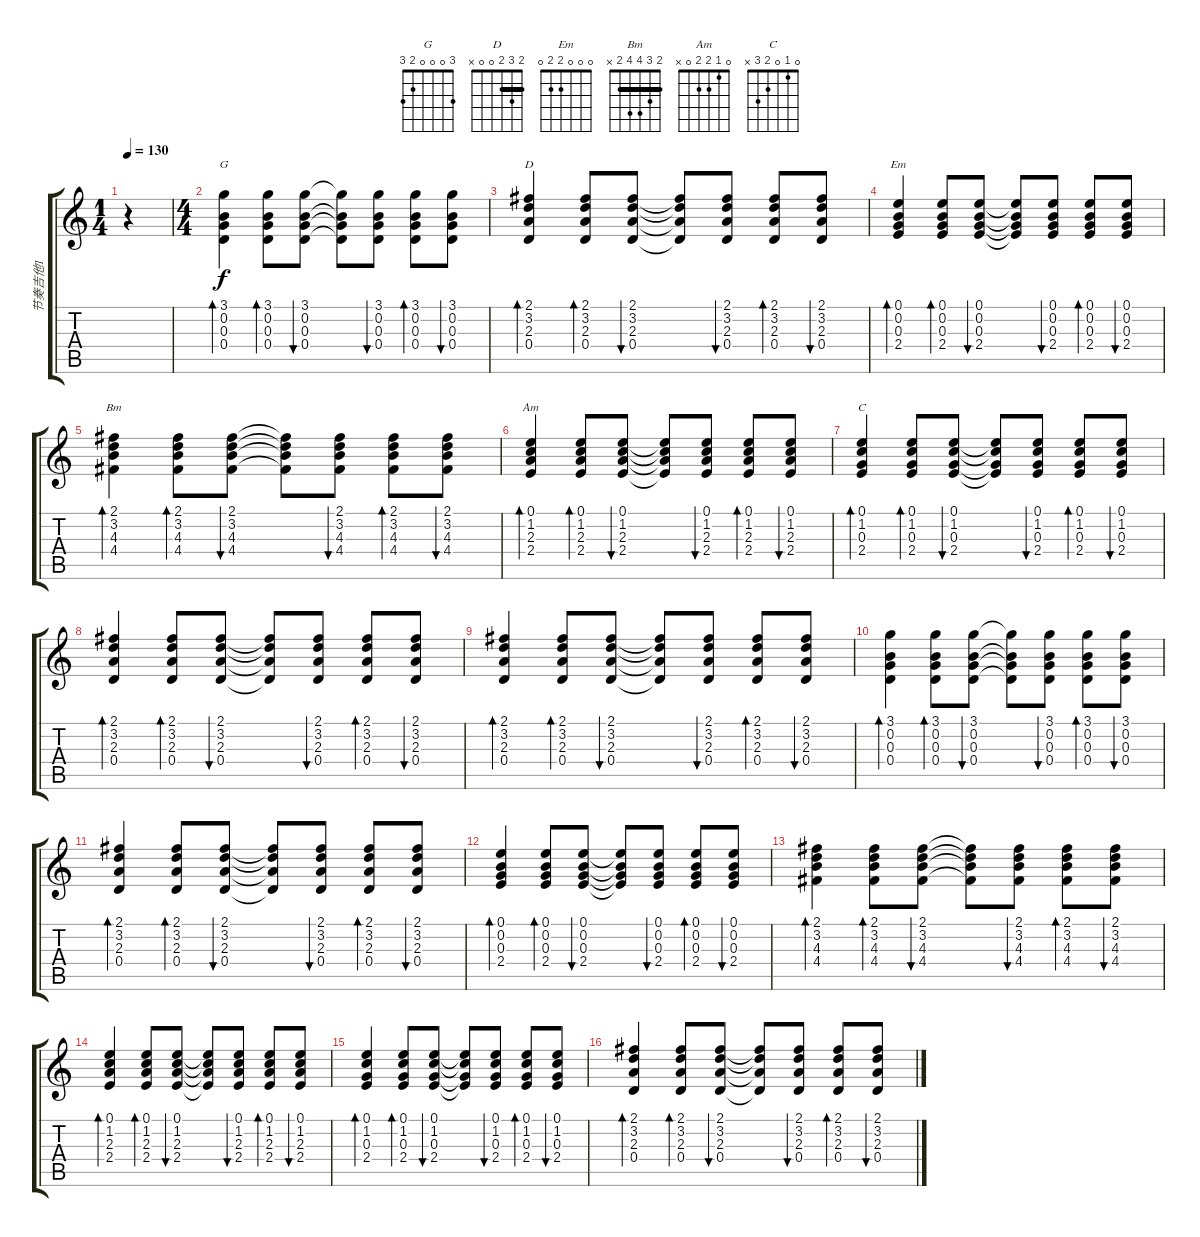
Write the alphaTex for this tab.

\track ("节奏吉他1" "节奏吉他1") {instrument acousticguitarsteel}
\staff {score tabs}
\tuning (E4 B3 G3 D3 A2 E2) {hide}
\chord ("G" 3 0 0 0 2 3)
\chord ("D" 2 3 2 0 0 x) {barre 2}
\chord ("Em" 0 0 0 2 2 0)
\chord ("Bm" 2 3 4 4 2 x) {barre 2}
\chord ("Am" 0 1 2 2 0 x)
\chord ("C" 0 1 0 2 3 x)
\ts (1 4)
\tempo 130
\clef g2
\ks c
r.4{dy f instrument acousticguitarsteel} |
\ts (4 4)
(3.1 0.2 0.3 0.4).4{bd 120 ch "G"} (3.1 0.2 0.3 0.4).8{bd 120} (3.1 0.2 0.3 0.4).8{bu 120} (3.1{t} 0.2{t} 0.3{t} 0.4{t}).8 (3.1 0.2 0.3 0.4).8{bu 120} (3.1 0.2 0.3 0.4).8{bd 120} (3.1 0.2 0.3 0.4).8{bu 120} |
(2.1 3.2 2.3 0.4).4{bd 120 ch "D"} (2.1 3.2 2.3 0.4).8{bd 120} (2.1 3.2 2.3 0.4).8{bu 120} (2.1{t} 3.2{t} 2.3{t} 0.4{t}).8 (2.1 3.2 2.3 0.4).8{bu 120} (2.1 3.2 2.3 0.4).8{bd 120} (2.1 3.2 2.3 0.4).8{bu 120} |
(0.1 0.2 0.3 2.4).4{bd 120 ch "Em"} (0.1 0.2 0.3 2.4).8{bd 120} (0.1 0.2 0.3 2.4).8{bu 120} (0.1{t} 0.2{t} 0.3{t} 2.4{t}).8 (0.1 0.2 0.3 2.4).8{bu 120} (0.1 0.2 0.3 2.4).8{bd 120} (0.1 0.2 0.3 2.4).8{bu 120} |
(2.1 3.2 4.3 4.4).4{bd 120 ch "Bm"} (2.1 3.2 4.3 4.4).8{bd 120} (2.1 3.2 4.3 4.4).8{bu 120} (2.1{t} 3.2{t} 4.3{t} 4.4{t}).8 (2.1 3.2 4.3 4.4).8{bu 120} (2.1 3.2 4.3 4.4).8{bd 120} (2.1 3.2 4.3 4.4).8{bu 120} |
(0.1 1.2 2.3 2.4).4{bd 120 ch "Am"} (0.1 1.2 2.3 2.4).8{bd 120} (0.1 1.2 2.3 2.4).8{bu 120} (0.1{t} 1.2{t} 2.3{t} 2.4{t}).8 (0.1 1.2 2.3 2.4).8{bu 120} (0.1 1.2 2.3 2.4).8{bd 120} (0.1 1.2 2.3 2.4).8{bu 120} |
(0.1 1.2 0.3 2.4).4{bd 120 ch "C"} (0.1 1.2 0.3 2.4).8{bd 120} (0.1 1.2 0.3 2.4).8{bu 120} (0.1{t} 1.2{t} 0.3{t} 2.4{t}).8 (0.1 1.2 0.3 2.4).8{bu 120} (0.1 1.2 0.3 2.4).8{bd 120} (0.1 1.2 0.3 2.4).8{bu 120} |
(2.1 3.2 2.3 0.4).4{bd 120} (2.1 3.2 2.3 0.4).8{bd 120} (2.1 3.2 2.3 0.4).8{bu 120} (2.1{t} 3.2{t} 2.3{t} 0.4{t}).8 (2.1 3.2 2.3 0.4).8{bu 120} (2.1 3.2 2.3 0.4).8{bd 120} (2.1 3.2 2.3 0.4).8{bu 120} |
(2.1 3.2 2.3 0.4).4{bd 120} (2.1 3.2 2.3 0.4).8{bd 120} (2.1 3.2 2.3 0.4).8{bu 120} (2.1{t} 3.2{t} 2.3{t} 0.4{t}).8 (2.1 3.2 2.3 0.4).8{bu 120} (2.1 3.2 2.3 0.4).8{bd 120} (2.1 3.2 2.3 0.4).8{bu 120} |
(3.1 0.2 0.3 0.4).4{bd 120} (3.1 0.2 0.3 0.4).8{bd 120} (3.1 0.2 0.3 0.4).8{bu 120} (3.1{t} 0.2{t} 0.3{t} 0.4{t}).8 (3.1 0.2 0.3 0.4).8{bu 120} (3.1 0.2 0.3 0.4).8{bd 120} (3.1 0.2 0.3 0.4).8{bu 120} |
(2.1 3.2 2.3 0.4).4{bd 120} (2.1 3.2 2.3 0.4).8{bd 120} (2.1 3.2 2.3 0.4).8{bu 120} (2.1{t} 3.2{t} 2.3{t} 0.4{t}).8 (2.1 3.2 2.3 0.4).8{bu 120} (2.1 3.2 2.3 0.4).8{bd 120} (2.1 3.2 2.3 0.4).8{bu 120} |
(0.1 0.2 0.3 2.4).4{bd 120} (0.1 0.2 0.3 2.4).8{bd 120} (0.1 0.2 0.3 2.4).8{bu 120} (0.1{t} 0.2{t} 0.3{t} 2.4{t}).8 (0.1 0.2 0.3 2.4).8{bu 120} (0.1 0.2 0.3 2.4).8{bd 120} (0.1 0.2 0.3 2.4).8{bu 120} |
(2.1 3.2 4.3 4.4).4{bd 120} (2.1 3.2 4.3 4.4).8{bd 120} (2.1 3.2 4.3 4.4).8{bu 120} (2.1{t} 3.2{t} 4.3{t} 4.4{t}).8 (2.1 3.2 4.3 4.4).8{bu 120} (2.1 3.2 4.3 4.4).8{bd 120} (2.1 3.2 4.3 4.4).8{bu 120} |
(0.1 1.2 2.3 2.4).4{bd 120} (0.1 1.2 2.3 2.4).8{bd 120} (0.1 1.2 2.3 2.4).8{bu 120} (0.1{t} 1.2{t} 2.3{t} 2.4{t}).8 (0.1 1.2 2.3 2.4).8{bu 120} (0.1 1.2 2.3 2.4).8{bd 120} (0.1 1.2 2.3 2.4).8{bu 120} |
(0.1 1.2 0.3 2.4).4{bd 120} (0.1 1.2 0.3 2.4).8{bd 120} (0.1 1.2 0.3 2.4).8{bu 120} (0.1{t} 1.2{t} 0.3{t} 2.4{t}).8 (0.1 1.2 0.3 2.4).8{bu 120} (0.1 1.2 0.3 2.4).8{bd 120} (0.1 1.2 0.3 2.4).8{bu 120} |
(2.1 3.2 2.3 0.4).4{bd 120} (2.1 3.2 2.3 0.4).8{bd 120} (2.1 3.2 2.3 0.4).8{bu 120} (2.1{t} 3.2{t} 2.3{t} 0.4{t}).8 (2.1 3.2 2.3 0.4).8{bu 120} (2.1 3.2 2.3 0.4).8{bd 120} (2.1 3.2 2.3 0.4).8{bu 120}
